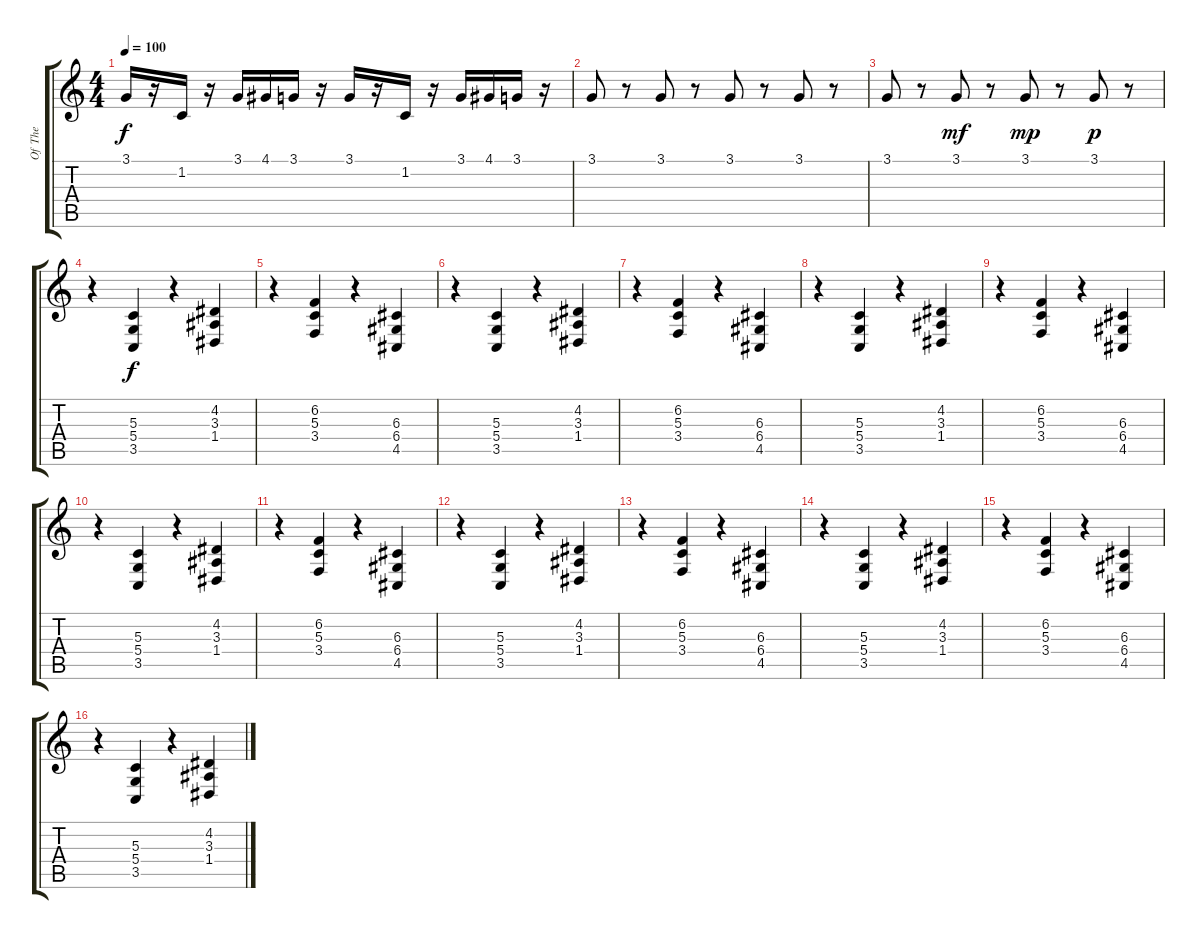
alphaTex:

\track ("    Of The" "    Of The") {instrument fx1rain}
\staff {score tabs}
\tuning (E4 B3 G3 D3 A2 E2) {hide}
\ts (4 4)
\tempo 100
\clef g2
\ks c
3.1.16{dy f} r.16 1.2.16 r.16 3.1.16 4.1.16 3.1.16 r.16 3.1.16 r.16 1.2.16 r.16 3.1.16 4.1.16 3.1.16 r.16 |
3.1.8 r.8 3.1.8 r.8 3.1.8 r.8 3.1.8 r.8 |
3.1.8 r.8 3.1.8{dy mf} r.8 3.1.8{dy mp} r.8 3.1.8{dy p} r.8 |
r.4{volume 12 instrument drawbarorgan} (5.3 5.4 3.5).4{dy f} r.4 (4.2 3.3 1.4).4 |
r.4 (6.2 5.3 3.4).4 r.4 (6.3 6.4 4.5).4 |
r.4{volume 12 instrument drawbarorgan} (5.3 5.4 3.5).4 r.4 (4.2 3.3 1.4).4 |
r.4 (6.2 5.3 3.4).4 r.4 (6.3 6.4 4.5).4 |
r.4{volume 12 instrument drawbarorgan} (5.3 5.4 3.5).4 r.4 (4.2 3.3 1.4).4 |
r.4 (6.2 5.3 3.4).4 r.4 (6.3 6.4 4.5).4 |
r.4{volume 12 instrument drawbarorgan} (5.3 5.4 3.5).4 r.4 (4.2 3.3 1.4).4 |
r.4 (6.2 5.3 3.4).4 r.4 (6.3 6.4 4.5).4 |
r.4{volume 10 instrument drawbarorgan} (5.3 5.4 3.5).4 r.4 (4.2 3.3 1.4).4 |
r.4 (6.2 5.3 3.4).4 r.4 (6.3 6.4 4.5).4 |
r.4{volume 10 instrument drawbarorgan} (5.3 5.4 3.5).4 r.4 (4.2 3.3 1.4).4 |
r.4 (6.2 5.3 3.4).4 r.4 (6.3 6.4 4.5).4 |
r.4{volume 10 instrument drawbarorgan} (5.3 5.4 3.5).4 r.4 (4.2 3.3 1.4).4
